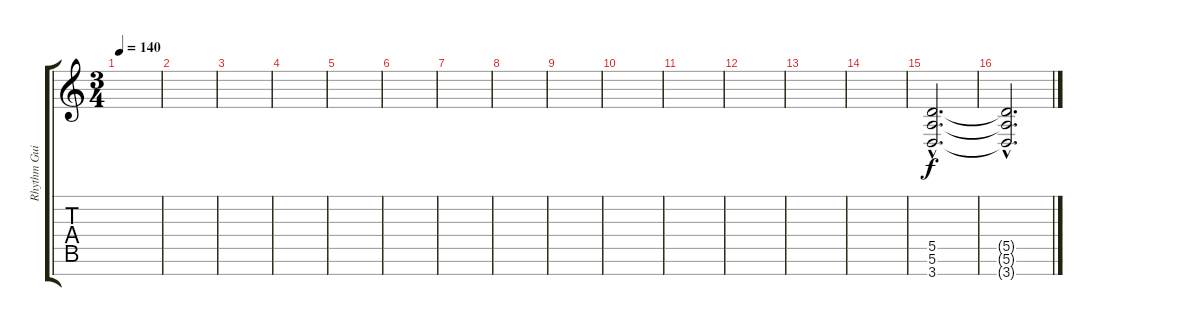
\track ("Rhythm Guitar" "Rhythm Gui") {instrument distortionguitar}
\staff {score tabs}
\tuning (E4 B3 G3 D3 A2 E2 B1) {hide}
\ts (3 4)
\tempo 140
\clef g2
\ks c
|
|
|
|
|
|
|
|
|
|
|
|
|
|
(5.5{hac} 5.6{hac} 3.7{hac}).2{d volume 16} |
(5.5{hac t} 5.6{hac t} 3.7{hac t}).2{d}
